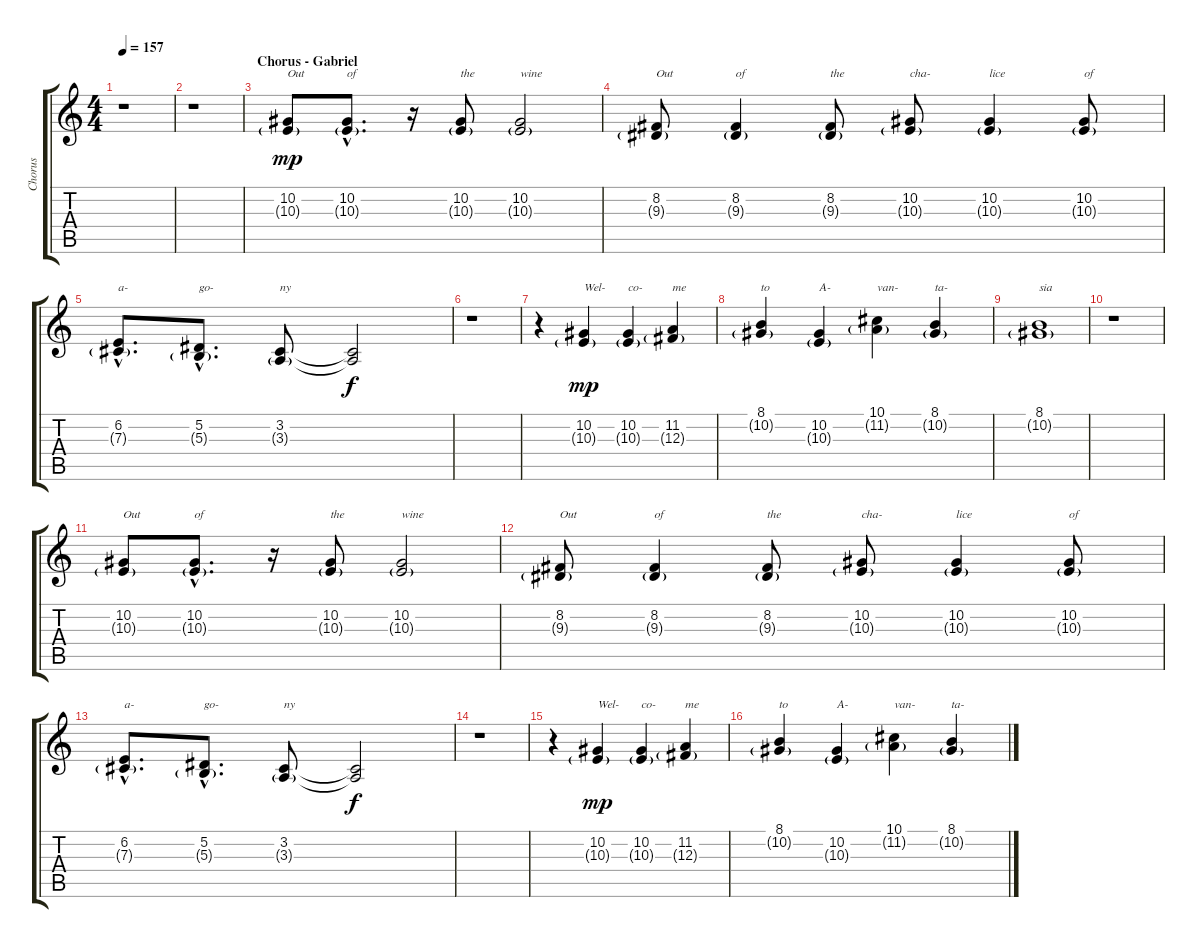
\track ("Chorus" "Chorus") {instrument choiraahs}
\staff {score tabs}
\tuning (Eb4 Bb3 Gb3 Db3 Ab2 Eb2) {hide}
\ts (4 4)
\tempo 157
\clef g2
\ks c
r.1{dy mp} |
r.1 |
\section ("" "Chorus - Gabriel")
(10.2 10.3{g}).8{txt "Out"} (10.2{hac} 10.3{g hac}).8{d txt "of"} r.16 (10.2 10.3{g}).8{txt "the"} (10.2 10.3{g}).2{txt "wine"} |
(8.2 9.3{g}).8{txt "Out"} (8.2 9.3{g}).4{txt "of"} (8.2 9.3{g}).8{txt "the"} (10.2 10.3{g}).8{txt "cha-"} (10.2 10.3{g}).4{txt "lice"} (10.2 10.3{g}).8{txt "of"} |
(6.2{hac} 7.3{g hac}).8{d txt "a-"} (5.2{hac} 5.3{g hac}).8{d txt "go-"} (3.2 3.3{g}).8{txt "ny"} (3.2{t} 3.3{t}).2{dy f} |
r.1 |
r.4 (10.2 10.3{g}).4{txt "Wel-" dy mp} (10.2 10.3{g}).4{txt "co-"} (11.2 12.3{g}).4{txt "me"} |
(8.1 10.2{g}).4{txt "to"} (10.2 10.3{g}).4{txt "A-"} (10.1 11.2{g}).4{txt "van-"} (8.1 10.2{g}).4{txt "ta-"} |
(8.1 10.2{g}).1{txt "sia"} |
r.1 |
(10.2 10.3{g}).8{txt "Out"} (10.2{hac} 10.3{g hac}).8{d txt "of"} r.16 (10.2 10.3{g}).8{txt "the"} (10.2 10.3{g}).2{txt "wine"} |
(8.2 9.3{g}).8{txt "Out"} (8.2 9.3{g}).4{txt "of"} (8.2 9.3{g}).8{txt "the"} (10.2 10.3{g}).8{txt "cha-"} (10.2 10.3{g}).4{txt "lice"} (10.2 10.3{g}).8{txt "of"} |
(6.2{hac} 7.3{g hac}).8{d txt "a-"} (5.2{hac} 5.3{g hac}).8{d txt "go-"} (3.2 3.3{g}).8{txt "ny"} (3.2{t} 3.3{t}).2{dy f} |
r.1 |
r.4 (10.2 10.3{g}).4{txt "Wel-" dy mp} (10.2 10.3{g}).4{txt "co-"} (11.2 12.3{g}).4{txt "me"} |
(8.1 10.2{g}).4{txt "to"} (10.2 10.3{g}).4{txt "A-"} (10.1 11.2{g}).4{txt "van-"} (8.1 10.2{g}).4{txt "ta-"}
